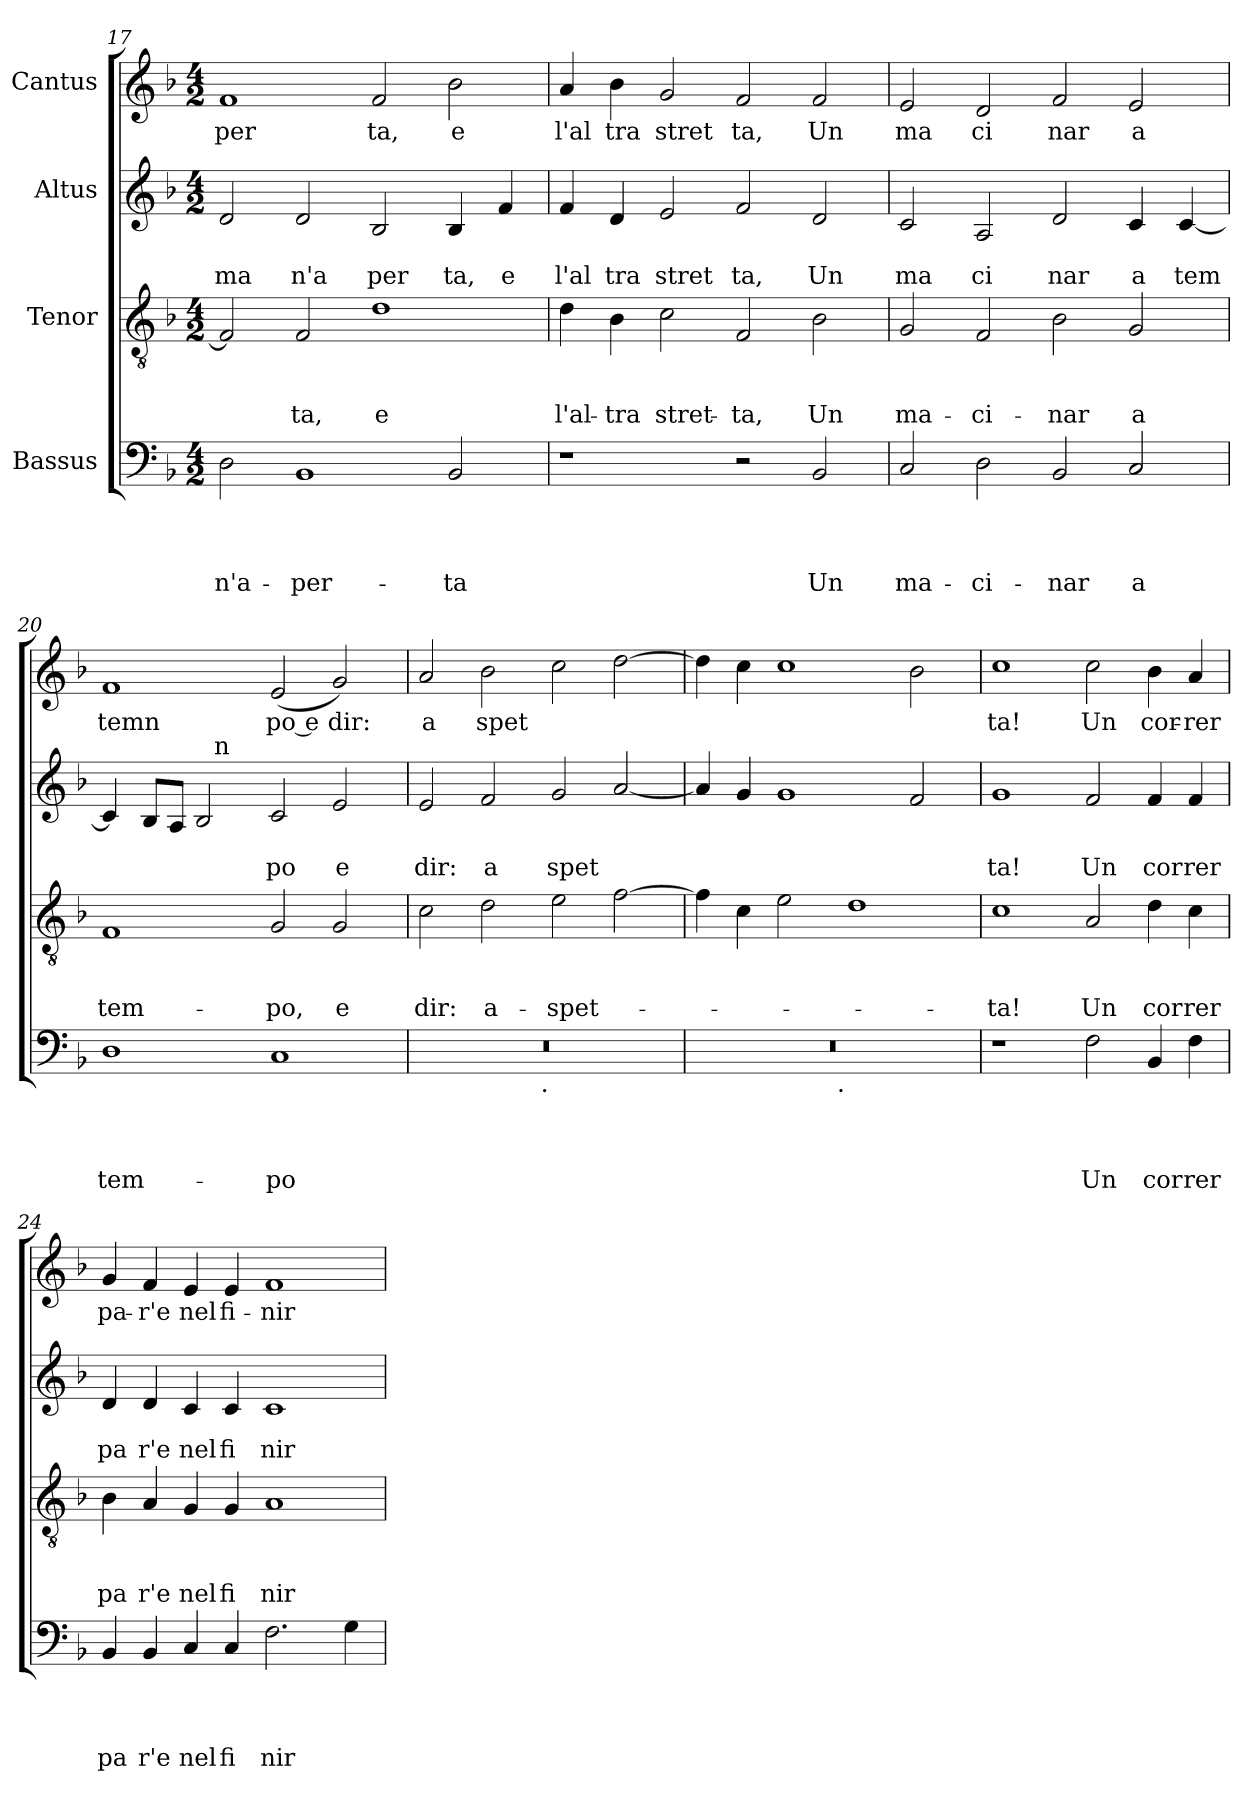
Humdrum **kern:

**kern	**text	**text	**text	**text	**kern	**text	**text	**text	**kern	**text	**text	**kern	**text
*part4	*part4	*part4	*part4	*part4	*part3	*part3	*part3	*part3	*part2	*part2	*part2	*part1	*part1
*staff4	*staff4	*staff4	*staff4	*staff4	*staff3	*staff3	*staff3	*staff3	*staff2	*staff2	*staff2	*staff1	*staff1
*I"Bassus	*	*	*	*	*I"Tenor	*	*	*	*I"Altus	*	*	*I"Cantus	*
!!LO:LB:g=z
*clefF4	*	*	*	*	*clefGv2	*	*	*	*clefG2	*	*	*clefG2	*
*k[b-]	*	*	*	*	*k[b-]	*	*	*	*k[b-]	*	*	*k[b-]	*
*F:	*	*	*	*	*F:	*	*	*	*F:	*	*	*F:	*
*M4/2	*	*	*	*	*M4/2	*	*	*	*M4/2	*	*	*M4/2	*
=17	=17	=17	=17	=17	=17	=17	=17	=17	=17	=17	=17	=17	=17
!	!	!	!	!LO:LY:b	!	!	!	!	!	!	!LO:LY:b	!	!LO:LY:b
2D\	.	.	.	n'a-	2F/]	.	.	.	2d/	.	ma	1f	per
!	!	!	!	!LO:LY:b	!	!	!	!LO:LY:b	!	!	!LO:LY:b	!	!
1BB-	.	.	.	-per-	2F/	.	.	-ta,	2d/	.	n'a	.	.
!	!	!	!	!	!	!	!	!LO:LY:b	!	!	!LO:LY:b	!	!LO:LY:b
.	.	.	.	.	1d	.	.	e	2B-/	.	per	2f/	ta,
!	!	!	!	!LO:LY:b	!	!	!	!	!	!	!LO:LY:b	!	!LO:LY:b
2BB-/	.	.	.	-ta	.	.	.	.	4B-/	.	ta,	2b-\	e
!	!	!	!	!	!	!	!	!	!	!	!LO:LY:b	!	!
.	.	.	.	.	.	.	.	.	4f/	.	e	.	.
=18	=18	=18	=18	=18	=18	=18	=18	=18	=18	=18	=18	=18	=18
!	!	!	!	!	!	!	!	!LO:LY:b	!	!	!LO:LY:b	!	!LO:LY:b
1r	.	.	.	.	4d\	.	.	l'al-	4f/	.	l'al	4a/	l'al
!	!	!	!	!	!	!	!	!LO:LY:b	!	!	!LO:LY:b	!	!LO:LY:b
.	.	.	.	.	4B-\	.	.	-tra	4d/	.	tra	4b-\	tra
!	!	!	!	!	!	!	!	!LO:LY:b	!	!	!LO:LY:b	!	!LO:LY:b
.	.	.	.	.	2c\	.	.	stret-	2e/	.	stret	2g/	stret
!	!	!	!	!	!	!	!	!LO:LY:b	!	!	!LO:LY:b	!	!LO:LY:b
2r	.	.	.	.	2F/	.	.	-ta,	2f/	.	ta,	2f/	ta,
!	!	!	!	!LO:LY:b	!	!	!	!LO:LY:b	!	!	!LO:LY:b	!	!LO:LY:b
2BB-/	.	.	.	Un	2B-\	.	.	Un	2d/	.	Un	2f/	Un
=19	=19	=19	=19	=19	=19	=19	=19	=19	=19	=19	=19	=19	=19
!	!	!	!	!LO:LY:b	!	!	!	!LO:LY:b	!	!	!LO:LY:b	!	!LO:LY:b
2C/	.	.	.	ma-	2G/	.	.	ma-	2c/	.	ma	2e/	ma
!	!	!	!	!LO:LY:b	!	!	!	!LO:LY:b	!	!	!LO:LY:b	!	!LO:LY:b
2D\	.	.	.	-ci-	2F/	.	.	-ci-	2A/	.	ci	2d/	ci
!	!	!	!	!LO:LY:b	!	!	!	!LO:LY:b	!	!	!LO:LY:b	!	!LO:LY:b
2BB-/	.	.	.	-nar	2B-\	.	.	-nar	2d/	.	nar	2f/	nar
!	!	!	!	!LO:LY:b	!	!	!	!LO:LY:b	!	!	!LO:LY:b	!	!LO:LY:b
2C/	.	.	.	a	2G/	.	.	a	4c/	.	a	2e/	a
!	!	!	!	!	!	!	!	!	!	!	!LO:LY:b	!	!
.	.	.	.	.	.	.	.	.	[<4c/	.	tem	.	.
=20	=20	=20	=20	=20	=20	=20	=20	=20	=20	=20	=20	=20	=20
!	!	!	!	!LO:LY:b	!	!	!	!LO:LY:b	!	!	!	!	!LO:LY:b
*	*	*	*	*	*	*	*	*	*^	*	*	*	*
1D	.	.	.	tem-	1F	.	.	tem-	4c/]	2ryy	.	.	1f	temn
.	.	.	.	.	.	.	.	.	8B-/L	.	.	.	.	.
.	.	.	.	.	.	.	.	.	8A/J	.	.	.	.	.
.	.	.	.	.	.	.	.	.	2B-/	16ryy	.	.	.	.
!	!	!	!	!	!	!	!	!	!	!LO:TX:a:t=n	!	!	!	!
.	.	.	.	.	.	.	.	.	.	1ryy	.	.	.	.
!	!	!	!	!LO:LY:b	!	!	!	!LO:LY:b	!	!	!	!LO:LY:b	!	!LO:LY:b:rj
1C	.	.	.	-po	2G/	.	.	-po,	2c/	.	.	po	(<2e/	po e
!	!	!	!	!	!	!	!	!LO:LY:b	!	!	!	!LO:LY:b	!	!LO:LY:b
.	.	.	.	.	2G/	.	.	e	2e/	.	.	e	2g/)	dir:
.	.	.	.	.	.	.	.	.	.	4..ryy	.	.	.	.
=21	=21	=21	=21	=21	=21	=21	=21	=21	=21	=21	=21	=21	=21	=21
!	!	!	!	!	!	!	!	!LO:LY:b	!	!	!	!LO:LY:b	!	!LO:LY:b
*^	*	*	*	*	*	*	*	*	*v	*v	*	*	*	*
0r	2ryy	.	.	.	.	2c\	.	.	dir:	2e/	.	dir:	2a/	a
!	!	!	!	!	!	!	!	!	!LO:LY:b	!	!	!LO:LY:b	!	!LO:LY:b
.	4...ryy	.	.	.	.	2d\	.	.	a-	2f/	.	a	2b-\	spet
!	!LO:TX:b:t=.	!	!	!	!	!	!	!	!	!	!	!	!	!
.	1ryy	.	.	.	.	.	.	.	.	.	.	.	.	.
!	!	!	!	!	!	!	!	!	!LO:LY:b	!	!	!LO:LY:b	!	!
.	.	.	.	.	.	2e\	.	.	-spet-	2g/	.	spet	2cc\	.
.	.	.	.	.	.	[>2f\	.	.	.	[<2a/	.	.	[>2dd\	.
.	32ryy	.	.	.	.	.	.	.	.	.	.	.	.	.
=22	=22	=22	=22	=22	=22	=22	=22	=22	=22	=22	=22	=22	=22	=22
0r	2ryy	.	.	.	.	4f\]	.	.	.	4a/]	.	.	4dd\]	.
.	.	.	.	.	.	4c\	.	.	.	4g/	.	.	4cc\	.
.	4...ryy	.	.	.	.	2e\	.	.	.	1g	.	.	1cc	.
!	!LO:TX:b:t=.	!	!	!	!	!	!	!	!	!	!	!	!	!
.	1ryy	.	.	.	.	.	.	.	.	.	.	.	.	.
.	.	.	.	.	.	1d	.	.	.	.	.	.	.	.
.	.	.	.	.	.	.	.	.	.	2f/	.	.	2b-\	.
.	32ryy	.	.	.	.	.	.	.	.	.	.	.	.	.
!!LO:LB:g=z
=23	=23	=23	=23	=23	=23	=23	=23	=23	=23	=23	=23	=23	=23	=23
!	!	!	!	!	!	!	!	!	!LO:LY:b	!	!	!LO:LY:b	!	!LO:LY:b
*v	*v	*	*	*	*	*	*	*	*	*	*	*	*	*
1r	.	.	.	.	1c	.	.	-ta!	1g	.	ta!	1cc	ta!
!	!	!	!	!LO:LY:b	!	!	!	!LO:LY:b	!	!	!LO:LY:b	!	!LO:LY:b
2F\	.	.	.	Un	2A/	.	.	Un	2f/	.	Un	2cc\	Un
!	!	!	!	!LO:LY:b	!	!	!	!LO:LY:b	!	!	!LO:LY:b	!	!LO:LY:b
4BB-/	.	.	.	cor	4d\	.	.	cor	4f/	.	cor	4b-\	cor-
!	!	!	!	!LO:LY:b	!	!	!	!LO:LY:b	!	!	!LO:LY:b	!	!LO:LY:b
4F\	.	.	.	rer	4c\	.	.	rer	4f/	.	rer	4a/	-rer
=24	=24	=24	=24	=24	=24	=24	=24	=24	=24	=24	=24	=24	=24
!	!	!	!	!LO:LY:b	!	!	!	!LO:LY:b	!	!	!LO:LY:b	!	!LO:LY:b
4BB-/	.	.	.	pa	4B-\	.	.	pa	4d/	.	pa	4g/	pa-
!	!	!	!	!LO:LY:b	!	!	!	!LO:LY:b	!	!	!LO:LY:b	!	!LO:LY:b
4BB-/	.	.	.	r'e	4A/	.	.	r'e	4d/	.	r'e	4f/	-r'e
!	!	!	!	!LO:LY:b	!	!	!	!LO:LY:b	!	!	!LO:LY:b	!	!LO:LY:b
4C/	.	.	.	nel	4G/	.	.	nel	4c/	.	nel	4e/	nel
!	!	!	!	!LO:LY:b	!	!	!	!LO:LY:b	!	!	!LO:LY:b	!	!LO:LY:b
4C/	.	.	.	fi	4G/	.	.	fi	4c/	.	fi	4e/	fi-
!	!	!	!	!LO:LY:b	!	!	!	!LO:LY:b	!	!	!LO:LY:b	!	!LO:LY:b
2.F\	.	.	.	nir	1A	.	.	nir	1c	.	nir	1f	-nir
4G\	.	.	.	.	.	.	.	.	.	.	.	.	.
=	=	=	=	=	=	=	=	=	=	=	=	=	=
*-	*-	*-	*-	*-	*-	*-	*-	*-	*-	*-	*-	*-	*-
